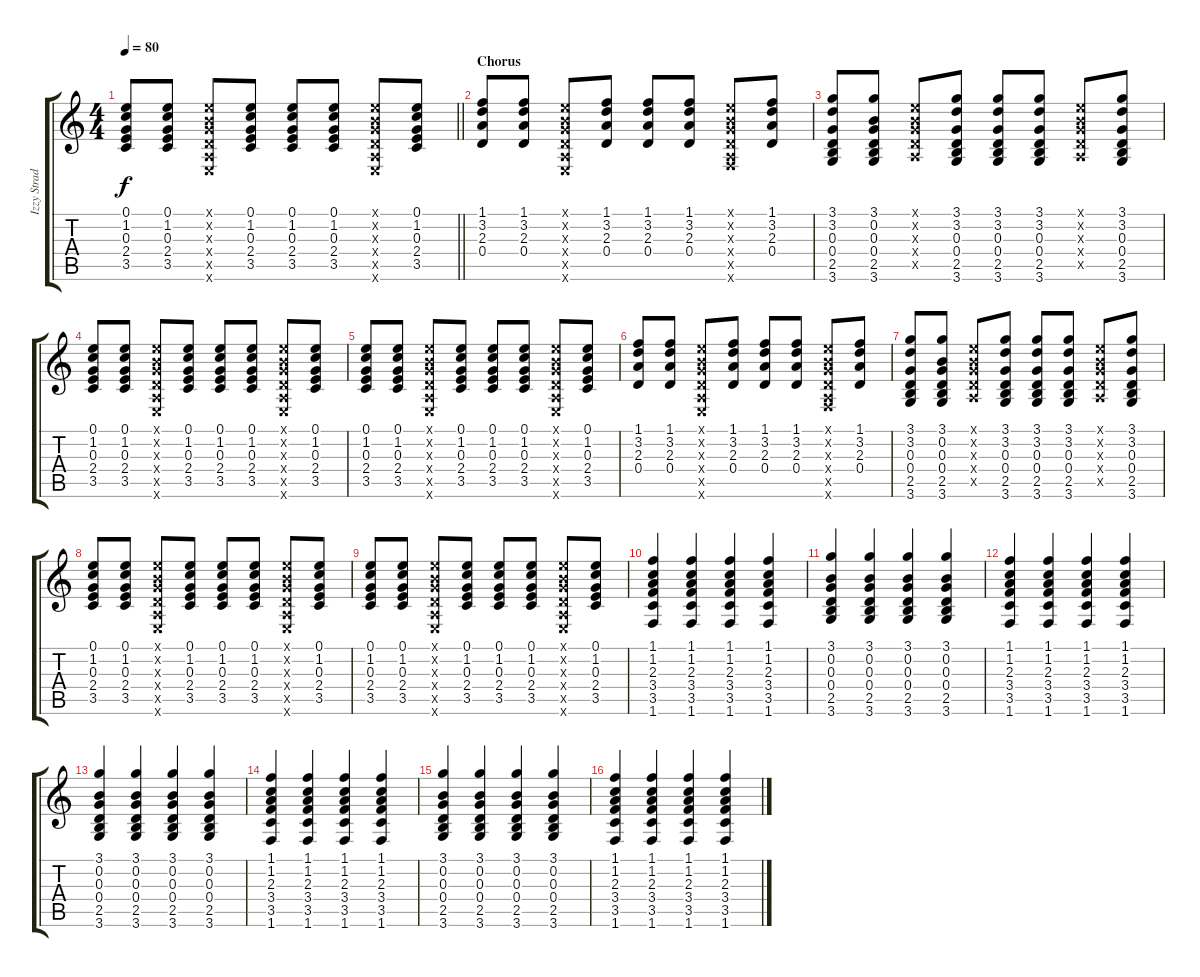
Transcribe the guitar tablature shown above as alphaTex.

\track ("Izzy Stradlin" "Izzy Strad") {instrument acousticguitarsteel}
\staff {score tabs}
\tuning (E4 B3 G3 D3 A2 E2) {hide}
\ts (4 4)
\tempo 80
\clef g2
\barLineRight lightlight
\ks c
(0.1 1.2 0.3 2.4 3.5).8{dy f} (0.1 1.2 0.3 2.4 3.5).8 (0.1{x} 0.2{x} 0.3{x} 0.4{x} 0.5{x} 0.6{x}).8 (0.1 1.2 0.3 2.4 3.5).8 (0.1 1.2 0.3 2.4 3.5).8 (0.1 1.2 0.3 2.4 3.5).8 (0.1{x} 0.2{x} 0.3{x} 0.4{x} 0.5{x} 0.6{x}).8 (0.1 1.2 0.3 2.4 3.5).8 |
\section ("" "Chorus")
(1.1 3.2 2.3 0.4).8 (1.1 3.2 2.3 0.4).8 (0.1{x} 0.2{x} 0.3{x} 0.4{x} 0.5{x} 0.6{x}).8 (1.1 3.2 2.3 0.4).8 (1.1 3.2 2.3 0.4).8 (1.1 3.2 2.3 0.4).8 (0.1{x} 0.2{x} 0.3{x} 0.4{x} 0.5{x} 1.6{x}).8 (1.1 3.2 2.3 0.4).8 |
(3.1 3.2 0.3 0.4 2.5 3.6).8 (3.1 0.2 0.3 0.4 2.5 3.6).8 (0.1{x} 0.2{x} 0.3{x} 0.4{x} 0.5{x}).8 (3.1 3.2 0.3 0.4 2.5 3.6).8 (3.1 3.2 0.3 0.4 2.5 3.6).8 (3.1 3.2 0.3 0.4 2.5 3.6).8 (0.1{x} 0.2{x} 0.3{x} 0.4{x} 0.5{x}).8 (3.1 3.2 0.3 0.4 2.5 3.6).8 |
(0.1 1.2 0.3 2.4 3.5).8 (0.1 1.2 0.3 2.4 3.5).8 (0.1{x} 0.2{x} 0.3{x} 0.4{x} 0.5{x} 0.6{x}).8 (0.1 1.2 0.3 2.4 3.5).8 (0.1 1.2 0.3 2.4 3.5).8 (0.1 1.2 0.3 2.4 3.5).8 (0.1{x} 0.2{x} 0.3{x} 0.4{x} 0.5{x} 0.6{x}).8 (0.1 1.2 0.3 2.4 3.5).8 |
(0.1 1.2 0.3 2.4 3.5).8 (0.1 1.2 0.3 2.4 3.5).8 (0.1{x} 0.2{x} 0.3{x} 0.4{x} 0.5{x} 0.6{x}).8 (0.1 1.2 0.3 2.4 3.5).8 (0.1 1.2 0.3 2.4 3.5).8 (0.1 1.2 0.3 2.4 3.5).8 (0.1{x} 0.2{x} 0.3{x} 0.4{x} 0.5{x} 0.6{x}).8 (0.1 1.2 0.3 2.4 3.5).8 |
(1.1 3.2 2.3 0.4).8 (1.1 3.2 2.3 0.4).8 (0.1{x} 0.2{x} 0.3{x} 0.4{x} 0.5{x} 0.6{x}).8 (1.1 3.2 2.3 0.4).8 (1.1 3.2 2.3 0.4).8 (1.1 3.2 2.3 0.4).8 (0.1{x} 0.2{x} 0.3{x} 0.4{x} 0.5{x} 1.6{x}).8 (1.1 3.2 2.3 0.4).8 |
(3.1 3.2 0.3 0.4 2.5 3.6).8 (3.1 0.2 0.3 0.4 2.5 3.6).8 (0.1{x} 0.2{x} 0.3{x} 0.4{x} 0.5{x}).8 (3.1 3.2 0.3 0.4 2.5 3.6).8 (3.1 3.2 0.3 0.4 2.5 3.6).8 (3.1 3.2 0.3 0.4 2.5 3.6).8 (0.1{x} 0.2{x} 0.3{x} 0.4{x} 0.5{x}).8 (3.1 3.2 0.3 0.4 2.5 3.6).8 |
(0.1 1.2 0.3 2.4 3.5).8 (0.1 1.2 0.3 2.4 3.5).8 (0.1{x} 0.2{x} 0.3{x} 0.4{x} 0.5{x} 0.6{x}).8 (0.1 1.2 0.3 2.4 3.5).8 (0.1 1.2 0.3 2.4 3.5).8 (0.1 1.2 0.3 2.4 3.5).8 (0.1{x} 0.2{x} 0.3{x} 0.4{x} 0.5{x} 0.6{x}).8 (0.1 1.2 0.3 2.4 3.5).8 |
(0.1 1.2 0.3 2.4 3.5).8 (0.1 1.2 0.3 2.4 3.5).8 (0.1{x} 0.2{x} 0.3{x} 0.4{x} 0.5{x} 0.6{x}).8 (0.1 1.2 0.3 2.4 3.5).8 (0.1 1.2 0.3 2.4 3.5).8 (0.1 1.2 0.3 2.4 3.5).8 (0.1{x} 0.2{x} 0.3{x} 0.4{x} 0.5{x} 0.6{x}).8 (0.1 1.2 0.3 2.4 3.5).8 |
(1.1 1.2 2.3 3.4 3.5 1.6).4 (1.1 1.2 2.3 3.4 3.5 1.6).4 (1.1 1.2 2.3 3.4 3.5 1.6).4 (1.1 1.2 2.3 3.4 3.5 1.6).4 |
(3.1 0.2 0.3 0.4 2.5 3.6).4 (3.1 0.2 0.3 0.4 2.5 3.6).4 (3.1 0.2 0.3 0.4 2.5 3.6).4 (3.1 0.2 0.3 0.4 2.5 3.6).4 |
(1.1 1.2 2.3 3.4 3.5 1.6).4 (1.1 1.2 2.3 3.4 3.5 1.6).4 (1.1 1.2 2.3 3.4 3.5 1.6).4 (1.1 1.2 2.3 3.4 3.5 1.6).4 |
(3.1 0.2 0.3 0.4 2.5 3.6).4 (3.1 0.2 0.3 0.4 2.5 3.6).4 (3.1 0.2 0.3 0.4 2.5 3.6).4 (3.1 0.2 0.3 0.4 2.5 3.6).4 |
(1.1 1.2 2.3 3.4 3.5 1.6).4 (1.1 1.2 2.3 3.4 3.5 1.6).4 (1.1 1.2 2.3 3.4 3.5 1.6).4 (1.1 1.2 2.3 3.4 3.5 1.6).4 |
(3.1 0.2 0.3 0.4 2.5 3.6).4 (3.1 0.2 0.3 0.4 2.5 3.6).4 (3.1 0.2 0.3 0.4 2.5 3.6).4 (3.1 0.2 0.3 0.4 2.5 3.6).4 |
(1.1 1.2 2.3 3.4 3.5 1.6).4 (1.1 1.2 2.3 3.4 3.5 1.6).4 (1.1 1.2 2.3 3.4 3.5 1.6).4 (1.1 1.2 2.3 3.4 3.5 1.6).4
